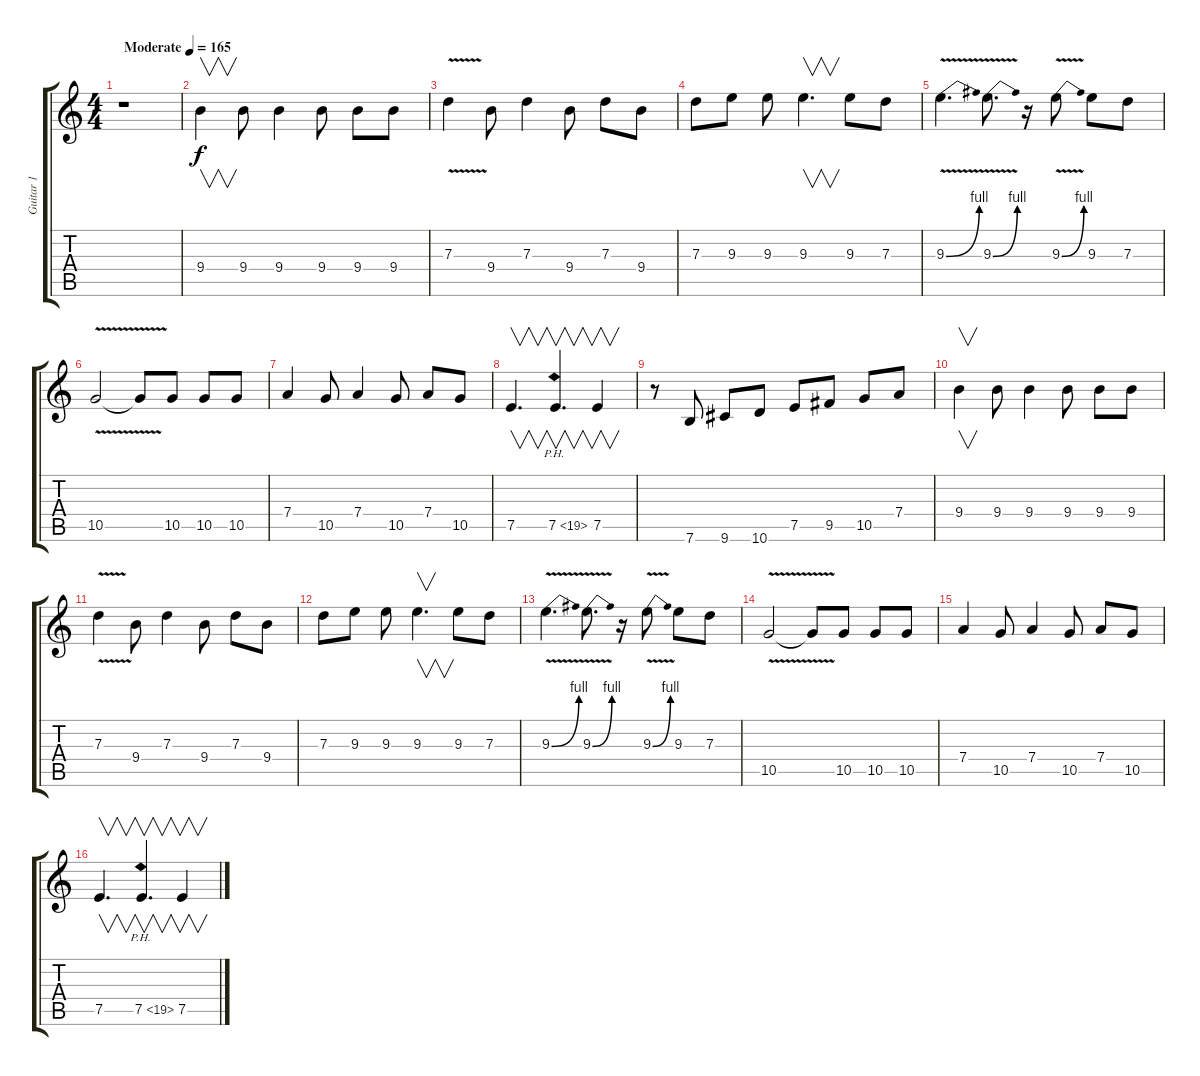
\track ("Guitar 1" "Guitar 1") {instrument distortionguitar}
\staff {score tabs}
\tuning (E4 B3 G3 D3 A2 E2) {hide}
\ts (4 4)
\tempo (165 "Moderate")
\clef g2
\ks c
r.1{dy f instrument distortionguitar} |
9.4.4{v} 9.4.8 9.4.4 9.4.8 9.4.8 9.4.8 |
7.3{v}.4 9.4.8 7.3.4 9.4.8 7.3.8 9.4.8 |
7.3.8 9.3.8 9.3.8 9.3.4{v d} 9.3.8 7.3.8 |
9.3{be (bend 0 0 60 4) v}.4{d} 9.3{be (bend 0 0 60 4) v}.8{d} r.16 9.3{be (bend 0 0 60 4) v}.8 9.3.8 7.3.8 |
10.5{v}.2 10.5{t}.8 10.5.8 10.5.8 10.5.8 |
7.4.4 10.5.8 7.4.4 10.5.8 7.4.8 10.5.8 |
7.5.4{v d} 7.5{ph 12}.4{v d} 7.5.4{v} |
r.8 7.6.8 9.6.8 10.6.8 7.5.8 9.5.8 10.5.8 7.4.8 |
9.4.4{v} 9.4.8 9.4.4 9.4.8 9.4.8 9.4.8 |
7.3{v}.4 9.4.8 7.3.4 9.4.8 7.3.8 9.4.8 |
7.3.8 9.3.8 9.3.8 9.3.4{v d} 9.3.8 7.3.8 |
9.3{be (bend 0 0 60 4) v}.4{d} 9.3{be (bend 0 0 60 4) v}.8{d} r.16 9.3{be (bend 0 0 60 4) v}.8 9.3.8 7.3.8 |
10.5{v}.2 10.5{t}.8 10.5.8 10.5.8 10.5.8 |
7.4.4 10.5.8 7.4.4 10.5.8 7.4.8 10.5.8 |
7.5.4{v d} 7.5{ph 12}.4{v d} 7.5.4{v}
